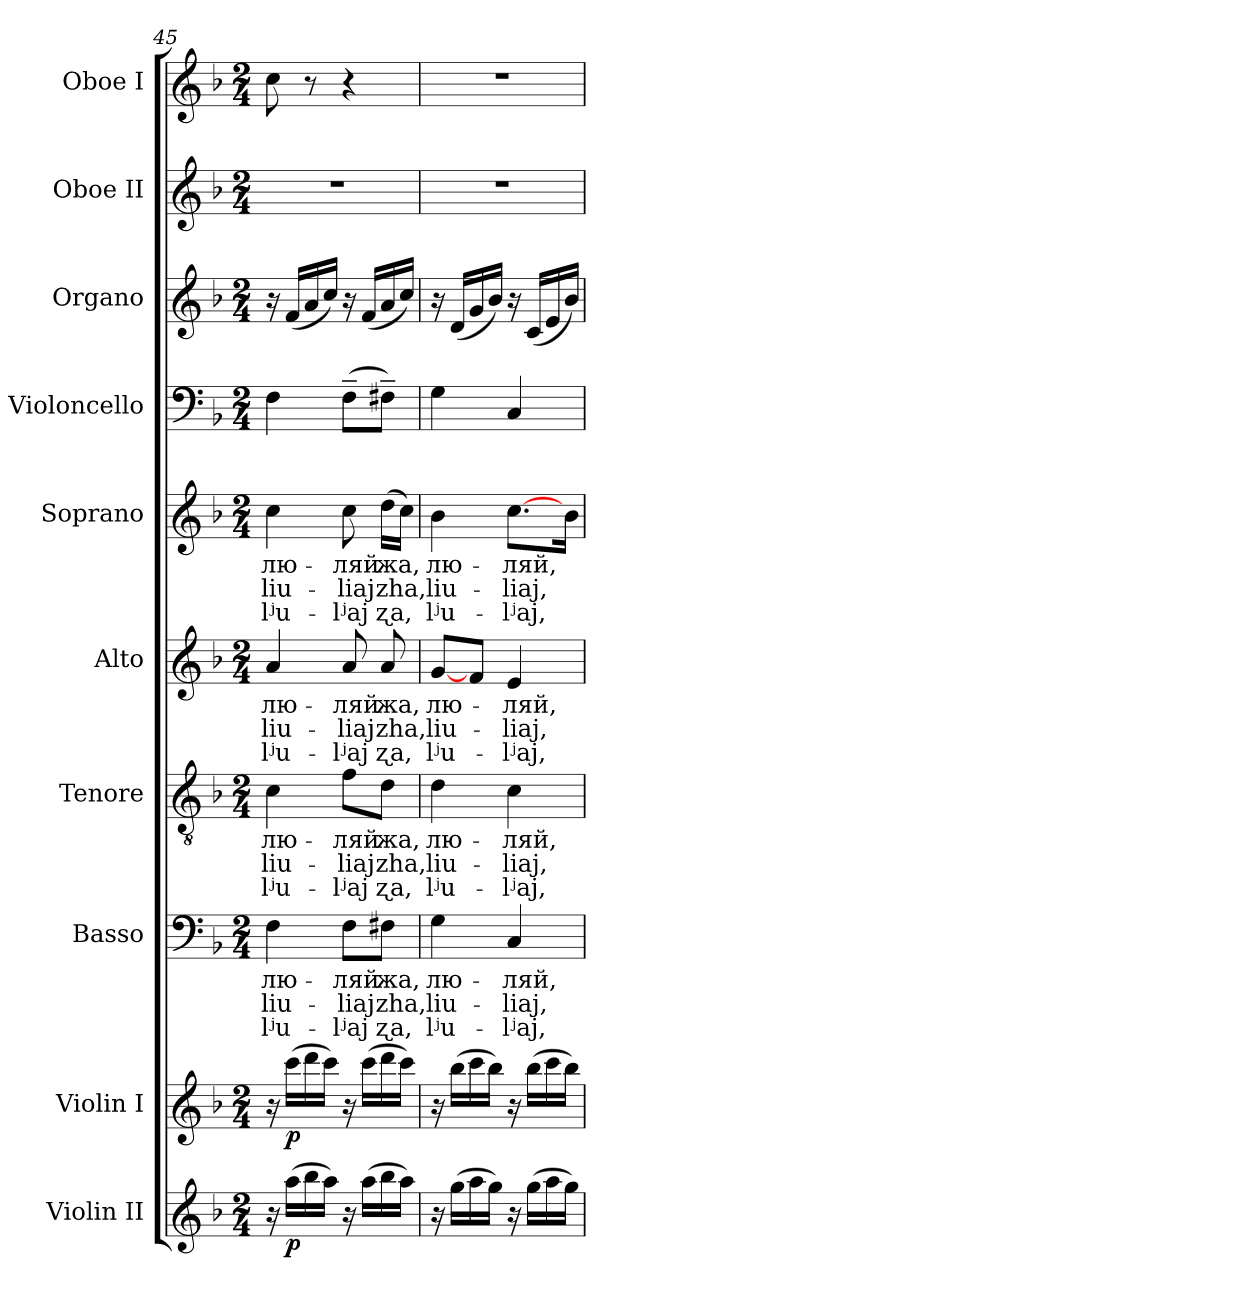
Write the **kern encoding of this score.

**kern	**dynam	**kern	**dynam	**kern	**text	**text	**text	**kern	**text	**text	**text	**kern	**text	**text	**text	**kern	**text	**text	**text	**kern	**kern	**kern	**kern
*part10	*part10	*part9	*part9	*part8	*part8	*part8	*part8	*part7	*part7	*part7	*part7	*part6	*part6	*part6	*part6	*part5	*part5	*part5	*part5	*part4	*part3	*part2	*part1
*staff10	*staff10	*staff9	*staff9	*staff8	*staff8	*staff8	*staff8	*staff7	*staff7	*staff7	*staff7	*staff6	*staff6	*staff6	*staff6	*staff5	*staff5	*staff5	*staff5	*staff4	*staff3	*staff2	*staff1
*I"Violin II	*	*I"Violin I	*	*I"Basso	*	*	*	*I"Tenore	*	*	*	*I"Alto	*	*	*	*I"Soprano	*	*	*	*I"Violoncello	*I"Organo	*I"Oboe II	*I"Oboe I
*	*	*	*	*	*	*	*	*	*	*	*	*I'A.	*	*	*	*	*	*	*	*	*	*	*
*clefG2	*	*clefG2	*	*clefF4	*	*	*	*clefGv2	*	*	*	*clefG2	*	*	*	*clefG2	*	*	*	*clefF4	*clefG2	*clefG2	*clefG2
*	*	*	*	*	*	*	*	*ITrd7c12	*	*	*	*	*	*	*	*	*	*	*	*	*	*	*
*k[b-]	*	*k[b-]	*	*k[b-]	*	*	*	*k[b-]	*	*	*	*k[b-]	*	*	*	*k[b-]	*	*	*	*k[b-]	*k[b-]	*k[b-]	*k[b-]
*F:	*	*F:	*	*F:	*	*	*	*F:	*	*	*	*F:	*	*	*	*F:	*	*	*	*F:	*F:	*F:	*F:
*M2/4	*	*M2/4	*	*M2/4	*	*	*	*M2/4	*	*	*	*M2/4	*	*	*	*M2/4	*	*	*	*M2/4	*M2/4	*M2/4	*M2/4
=45	=45	=45	=45	=45	=45	=45	=45	=45	=45	=45	=45	=45	=45	=45	=45	=45	=45	=45	=45	=45	=45	=45	=45
!	!	!	!	!	!LO:LY:b:color=#000000	!LO:LY:b:color=#000000	!LO:LY:b:color=#000000	!	!	!	!	!	!	!	!	!	!	!	!	!	!	!	!
!	!	!	!	!	!	!	!	!	!LO:LY:b:color=#000000	!LO:LY:b:color=#000000	!LO:LY:b:color=#000000	!	!	!	!	!	!	!	!	!	!	!	!
!	!	!	!	!	!	!	!	!	!	!	!	!	!LO:LY:b:color=#000000	!LO:LY:b:color=#000000	!LO:LY:b:color=#000000	!	!	!	!	!	!	!	!
!	!	!	!	!	!	!	!	!	!	!	!	!	!	!	!	!	!LO:LY:b:color=#000000	!LO:LY:b:color=#000000	!LO:LY:b:color=#000000	!	!	!LO:N:vis=1	!
16r	.	16r	.	4Fi\	лю-	liu-	lʲu-	4Ci\	лю-	liu-	lʲu-	4ai/	лю-	liu-	lʲu-	4cci\	лю-	liu-	lʲu-	4Fi\	16r	2r	8cci\
(16aai\LL	p	(16ccci\LL	p	.	.	.	.	.	.	.	.	.	.	.	.	.	.	.	.	.	(16fi/LL	.	.
16bb-i\	.	16dddi\	.	.	.	.	.	.	.	.	.	.	.	.	.	.	.	.	.	.	16ai/	.	8r
16aai\JJ)	.	16ccci\JJ)	.	.	.	.	.	.	.	.	.	.	.	.	.	.	.	.	.	.	16cci/JJ)	.	.
!	!	!	!	!	!LO:LY:b:color=#000000	!LO:LY:b:color=#000000	!LO:LY:b:color=#000000	!	!	!	!	!	!	!	!	!	!	!	!	!	!	!	!
!	!	!	!	!	!	!	!	!	!LO:LY:b:color=#000000	!LO:LY:b:color=#000000	!LO:LY:b:color=#000000	!	!	!	!	!	!	!	!	!	!	!	!
!	!	!	!	!	!	!	!	!	!	!	!	!	!LO:LY:b:color=#000000	!LO:LY:b:color=#000000	!LO:LY:b:color=#000000	!	!	!	!	!	!	!	!
!	!	!	!	!	!	!	!	!	!	!	!	!	!	!	!	!	!LO:LY:b:color=#000000	!LO:LY:b:color=#000000	!LO:LY:b:color=#000000	!	!	!	!
16r	.	16r	.	8Fi\L	-ляй	-liaj	-lʲaj	8Fi\L	-ляй	-liaj	-lʲaj	8ai/	-ляй	-liaj	-lʲaj	8cci\	-ляй	-liaj	-lʲaj	(8F~i\L	16r	.	4r
(16aai\LL	.	(16ccci\LL	.	.	.	.	.	.	.	.	.	.	.	.	.	.	.	.	.	.	(16fi/LL	.	.
!	!	!	!	!	!LO:LY:b:color=#000000	!LO:LY:b:color=#000000	!LO:LY:b:color=#000000	!	!	!	!	!	!	!	!	!	!	!	!	!	!	!	!
!	!	!	!	!	!	!	!	!	!LO:LY:b:color=#000000	!LO:LY:b:color=#000000	!LO:LY:b:color=#000000	!	!	!	!	!	!	!	!	!	!	!	!
!	!	!	!	!	!	!	!	!	!	!	!	!	!LO:LY:b:color=#000000	!LO:LY:b:color=#000000	!LO:LY:b:color=#000000	!	!	!	!	!	!	!	!
!	!	!	!	!	!	!	!	!	!	!	!	!	!	!	!	!	!LO:LY:b:color=#000000	!LO:LY:b:color=#000000	!LO:LY:b:color=#000000	!	!	!	!
16bb-i\	.	16dddi\	.	8F#Xi\J	жа,	zha,	ʐa,	8Di\J	жа,	zha,	ʐa,	8ai/	жа,	zha,	ʐa,	(16ddi\LL	жа,	zha,	ʐa,	8F#X~i\J)	16ai/	.	.
16aai\JJ)	.	16ccci\JJ)	.	.	.	.	.	.	.	.	.	.	.	.	.	16cci\JJ)	.	.	.	.	16cci/JJ)	.	.
=46	=46	=46	=46	=46	=46	=46	=46	=46	=46	=46	=46	=46	=46	=46	=46	=46	=46	=46	=46	=46	=46	=46	=46
!	!	!	!	!	!LO:LY:b:color=#000000	!LO:LY:b:color=#000000	!LO:LY:b:color=#000000	!	!	!	!	!	!	!	!	!	!	!	!	!	!	!	!
!	!	!	!	!	!	!	!	!	!LO:LY:b:color=#000000	!LO:LY:b:color=#000000	!LO:LY:b:color=#000000	!	!	!	!	!	!	!	!	!	!	!	!
!	!	!	!	!	!	!	!	!	!	!	!	!	!LO:LY:b:color=#000000	!LO:LY:b:color=#000000	!LO:LY:b:color=#000000	!	!	!	!	!	!	!	!
!	!	!	!	!	!	!	!	!	!	!	!	!	!	!	!	!	!LO:LY:b:color=#000000	!LO:LY:b:color=#000000	!LO:LY:b:color=#000000	!	!	!LO:N:vis=1	!LO:N:vis=1
16r	.	16r	.	4Gi\	лю-	liu-	lʲu-	4Di\	лю-	liu-	lʲu-	[<8gi/L	лю-	liu-	lʲu-	4b-i\	лю-	liu-	lʲu-	4Gi\	16r	2r	2r
(16ggi\LL	.	(16bb-i\LL	.	.	.	.	.	.	.	.	.	.	.	.	.	.	.	.	.	.	(16di/LL	.	.
16aai\	.	16ccci\	.	.	.	.	.	.	.	.	.	8fi/J	.	.	.	.	.	.	.	.	16gi/	.	.
16ggi\JJ)	.	16bb-i\JJ)	.	.	.	.	.	.	.	.	.	.	.	.	.	.	.	.	.	.	16b-i/JJ)	.	.
!	!	!	!	!	!LO:LY:b:color=#000000	!LO:LY:b:color=#000000	!LO:LY:b:color=#000000	!	!	!	!	!	!	!	!	!	!	!	!	!	!	!	!
!	!	!	!	!	!	!	!	!	!LO:LY:b:color=#000000	!LO:LY:b:color=#000000	!LO:LY:b:color=#000000	!	!	!	!	!	!	!	!	!	!	!	!
!	!	!	!	!	!	!	!	!	!	!	!	!	!LO:LY:b:color=#000000	!LO:LY:b:color=#000000	!LO:LY:b:color=#000000	!	!	!	!	!	!	!	!
!	!	!	!	!	!	!	!	!	!	!	!	!	!	!	!	!	!LO:LY:b:color=#000000	!LO:LY:b:color=#000000	!LO:LY:b:color=#000000	!	!	!	!
16r	.	16r	.	4Ci/	-ляй,	-liaj,	-lʲaj,	4Ci\	-ляй,	-liaj,	-lʲaj,	4ei/	-ляй,	-liaj,	-lʲaj,	[>8.cci\L	-ляй,	-liaj,	-lʲaj,	4Ci/	16r	.	.
(16ggi\LL	.	(16bb-i\LL	.	.	.	.	.	.	.	.	.	.	.	.	.	.	.	.	.	.	(16ci/LL	.	.
16aai\	.	16ccci\	.	.	.	.	.	.	.	.	.	.	.	.	.	.	.	.	.	.	16ei/	.	.
16ggi\JJ)	.	16bb-i\JJ)	.	.	.	.	.	.	.	.	.	.	.	.	.	16b-i\Jk	.	.	.	.	16b-i/JJ)	.	.
=	=	=	=	=	=	=	=	=	=	=	=	=	=	=	=	=	=	=	=	=	=	=	=
*-	*-	*-	*-	*-	*-	*-	*-	*-	*-	*-	*-	*-	*-	*-	*-	*-	*-	*-	*-	*-	*-	*-	*-
